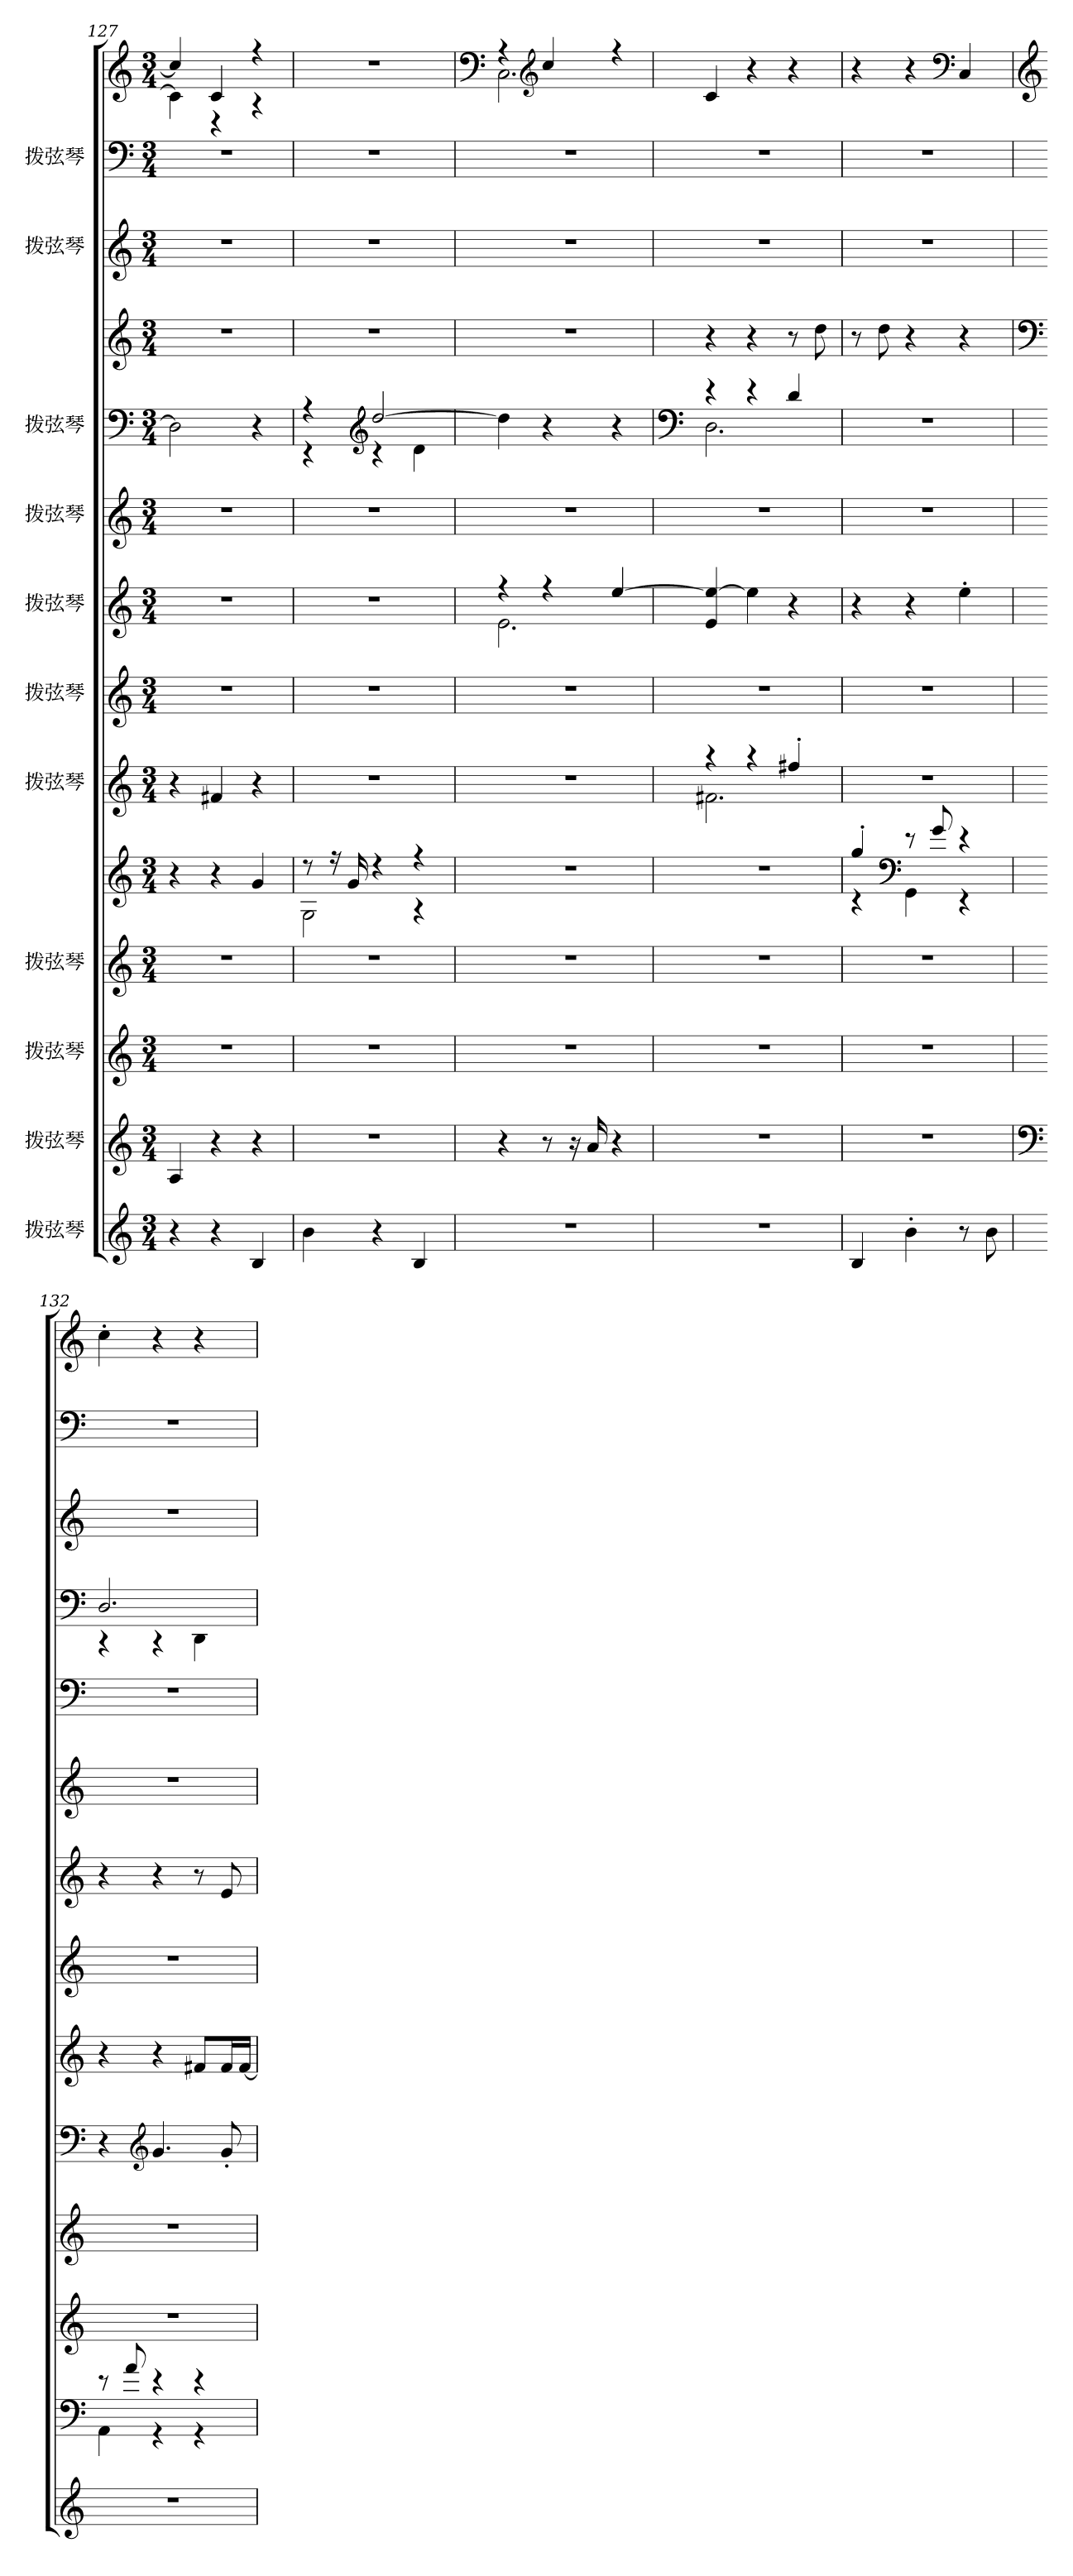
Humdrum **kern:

**kern	**kern	**kern	**kern	**kern	**kern	**kern	**kern	**kern	**kern	**kern	**kern	**kern	**kern
*part11	*part10	*part9	*part8	*part8	*part7	*part6	*part5	*part4	*part3	*part3	*part2	*part1	*part1
*staff14	*staff13	*staff12	*staff11	*staff10	*staff9	*staff8	*staff7	*staff6	*staff5	*staff4	*staff3	*staff2	*staff1
*I"拨弦琴	*I"拨弦琴	*I"拨弦琴	*I"拨弦琴	*	*I"拨弦琴	*I"拨弦琴	*I"拨弦琴	*I"拨弦琴	*I"拨弦琴	*	*I"拨弦琴	*I"拨弦琴	*
*clefG2	*clefG2	*clefG2	*clefG2	*clefG2	*clefG2	*clefG2	*clefG2	*clefG2	*clefF4	*clefG2	*clefG2	*clefF4	*clefG2
*k[]	*k[]	*k[]	*k[]	*k[]	*k[]	*k[]	*k[]	*k[]	*k[]	*k[]	*k[]	*k[]	*k[]
*M3/4	*M3/4	*M3/4	*M3/4	*M3/4	*M3/4	*M3/4	*M3/4	*M3/4	*M3/4	*M3/4	*M3/4	*M3/4	*M3/4
=127	=127	=127	=127	=127	=127	=127	=127	=127	=127	=127	=127	=127	=127
*	*	*	*	*	*	*	*	*	*	*	*	*	*^
4r	4A/	2.r	2.r	4r	4r	2.r	2.r	2.r	2D\]	2.r	2.r	2.r	4cc/]	4c\]
4r	4r	.	.	4r	4f#X/	.	.	.	.	.	.	.	4c/	4r
4B/	4r	.	.	4g/	4r	.	.	.	4r	.	.	.	4r	4r
*	*	*	*	*	*	*	*	*	*	*	*	*	*v	*v
=128	=128	=128	=128	=128	=128	=128	=128	=128	=128	=128	=128	=128	=128
*	*	*	*	*^	*	*	*	*	*^	*	*	*	*
4b\	2.r	2.r	2.r	8r	2G\	2.r	2.r	2.r	2.r	4r	4r	2.r	2.r	2.r	2.r
.	.	.	.	16r	.	.	.	.	.	.	.	.	.	.	.
.	.	.	.	16g/	.	.	.	.	.	.	.	.	.	.	.
*	*	*	*	*	*	*	*	*	*	*clefG2	*	*	*	*	*
4r	.	.	.	4r	.	.	.	.	.	[2dd/	4r	.	.	.	.
4B/	.	.	.	4r	4r	.	.	.	.	.	4d\	.	.	.	.
*	*	*	*	*v	*v	*	*	*	*	*v	*v	*	*	*	*
!!LO:PB:g=z
=129	=129	=129	=129	=129	=129	=129	=129	=129	=129	=129	=129	=129	=129
*	*	*	*	*	*	*	*	*	*	*	*	*	*clefF4
*	*	*	*	*	*	*	*^	*	*	*	*	*	*^
2.r	4r	2.r	2.r	2.r	2.r	2.r	4r	2.e\	2.r	4dd\]	2.r	2.r	2.r	4r	2.C\
*	*	*	*	*	*	*	*	*	*	*	*	*	*	*clefG2	*
.	8r	.	.	.	.	.	4r	.	.	4r	.	.	.	4cc/	.
.	16r	.	.	.	.	.	.	.	.	.	.	.	.	.	.
.	16a/	.	.	.	.	.	.	.	.	.	.	.	.	.	.
.	4r	.	.	.	.	.	[4ee/	.	.	4r	.	.	.	4r	.
*	*	*	*	*	*	*	*v	*v	*	*	*	*	*	*v	*v
=130	=130	=130	=130	=130	=130	=130	=130	=130	=130	=130	=130	=130	=130
*	*	*	*	*	*	*	*	*	*clefF4	*	*	*	*
*	*	*	*	*	*^	*	*	*	*^	*	*	*	*
2.r	2.r	2.r	2.r	2.r	4r	2.f#X\	2.r	4e/ 4ee/_	2.r	4r	2.D\	4r	2.r	2.r	4c/
.	.	.	.	.	4r	.	.	4ee\]	.	4r	.	4r	.	.	4r
.	.	.	.	.	4ff#X'/	.	.	4r	.	4d/	.	8r	.	.	4r
.	.	.	.	.	.	.	.	.	.	.	.	8dd\	.	.	.
*	*	*	*	*	*v	*v	*	*	*	*v	*v	*	*	*	*
=131	=131	=131	=131	=131	=131	=131	=131	=131	=131	=131	=131	=131	=131
*	*	*	*	*^	*	*	*	*	*	*	*	*	*
4B/	2.r	2.r	2.r	4gg'/	4r	2.r	2.r	4r	2.r	2.r	8r	2.r	2.r	4r
.	.	.	.	.	.	.	.	.	.	.	8dd\	.	.	.
*	*	*	*	*clefF4	*	*	*	*	*	*	*	*	*	*
4b'\	.	.	.	8r	4GG\	.	.	4r	.	.	4r	.	.	4r
.	.	.	.	8g/	.	.	.	.	.	.	.	.	.	.
*	*	*	*	*	*	*	*	*	*	*	*	*	*	*clefF4
8r	.	.	.	4r	4r	.	.	4ee'\	.	.	4r	.	.	4C/
8b\	.	.	.	.	.	.	.	.	.	.	.	.	.	.
*	*	*	*	*v	*v	*	*	*	*	*	*	*	*	*
=132	=132	=132	=132	=132	=132	=132	=132	=132	=132	=132	=132	=132	=132
*	*clefF4	*	*	*	*	*	*	*	*	*clefF4	*	*	*clefG2
*	*^	*	*	*	*	*	*	*	*	*^	*	*	*
2.r	8r	4AA\	2.r	2.r	4r	4r	2.r	4r	2.r	2.r	2.D/	4r	2.r	2.r	4cc'\
.	8a/	.	.	.	.	.	.	.	.	.	.	.	.	.	.
*	*	*	*	*	*clefG2	*	*	*	*	*	*	*	*	*	*
.	4r	4r	.	.	4.g/	4r	.	4r	.	.	.	4r	.	.	4r
.	4r	4r	.	.	.	8f#X/L	.	8r	.	.	.	4DD\	.	.	4r
.	.	.	.	.	8g'/	16f#/L	.	8e/	.	.	.	.	.	.	.
.	.	.	.	.	.	[16f#/JJ	.	.	.	.	.	.	.	.	.
*	*v	*v	*	*	*	*	*	*	*	*	*v	*v	*	*	*
=	=	=	=	=	=	=	=	=	=	=	=	=	=
*-	*-	*-	*-	*-	*-	*-	*-	*-	*-	*-	*-	*-	*-
